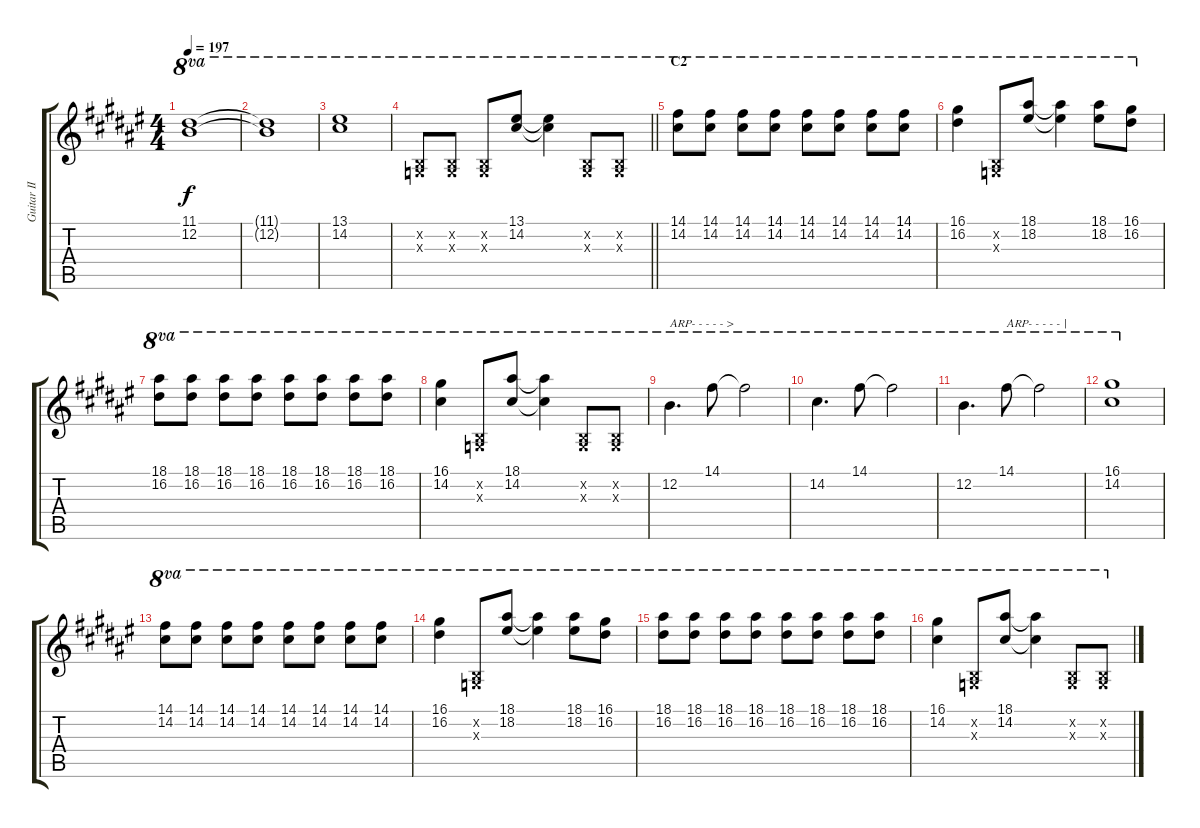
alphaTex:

\track ("Guitar II (Nakano Azusa)" "Guitar II ") {instrument distortionguitar}
\staff {score tabs}
\tuning (E4 B3 G3 D3 A2 E2) {hide}
\ts (4 4)
\tempo 197
\clef g2
\ks f#
(11.1 12.2).1{ot 8va dy f} |
(11.1{t} 12.2{t}).1{ot 8va} |
(13.1 14.2).1{ot 8va} |
\barLineRight lightlight
(0.2{x} 0.3{x}).8{ot 8va} (0.2{x} 0.3{x}).8{ot 8va} (0.2{x} 0.3{x}).8{ot 8va} (13.1 14.2).8{ot 8va} (13.1{t} 14.2{t}).4{ot 8va} (0.2{x} 0.3{x}).8{ot 8va} (0.2{x} 0.3{x}).8{ot 8va} |
\section ("" "C2")
(14.1 14.2).8{ot 8va} (14.1 14.2).8{ot 8va} (14.1 14.2).8{ot 8va} (14.1 14.2).8{ot 8va} (14.1 14.2).8{ot 8va} (14.1 14.2).8{ot 8va} (14.1 14.2).8{ot 8va} (14.1 14.2).8{ot 8va} |
(16.1 16.2).4{ot 8va} (0.2{x} 0.3{x}).8{ot 8va} (18.1 18.2).8{ot 8va} (18.1{t} 18.2{t}).4{ot 8va} (18.1 18.2).8{ot 8va} (16.1 16.2).8{ot 8va} |
(18.1 16.2).8{ot 8va} (18.1 16.2).8{ot 8va} (18.1 16.2).8{ot 8va} (18.1 16.2).8{ot 8va} (18.1 16.2).8{ot 8va} (18.1 16.2).8{ot 8va} (18.1 16.2).8{ot 8va} (18.1 16.2).8{ot 8va} |
(16.1 14.2).4{ot 8va} (0.2{x} 0.3{x}).8{ot 8va} (18.1 14.2).8{ot 8va} (18.1{t} 14.2{t}).4{ot 8va} (0.2{x} 0.3{x}).8{ot 8va} (0.2{x} 0.3{x}).8{ot 8va} |
12.2.4{d ot 8va txt "ARP- - - - - >"} 14.1.8{ot 8va} 14.1{t}.2{ot 8va} |
14.2.4{d ot 8va} 14.1.8{ot 8va} 14.1{t}.2{ot 8va} |
12.2.4{d ot 8va} 14.1.8{ot 8va txt "ARP- - - - - |"} 14.1{t}.2{ot 8va} |
(16.1 14.2).1{ot 8va} |
(14.1 14.2).8{ot 8va} (14.1 14.2).8{ot 8va} (14.1 14.2).8{ot 8va} (14.1 14.2).8{ot 8va} (14.1 14.2).8{ot 8va} (14.1 14.2).8{ot 8va} (14.1 14.2).8{ot 8va} (14.1 14.2).8{ot 8va} |
(16.1 16.2).4{ot 8va} (0.2{x} 0.3{x}).8{ot 8va} (18.1 18.2).8{ot 8va} (18.1{t} 18.2{t}).4{ot 8va} (18.1 18.2).8{ot 8va} (16.1 16.2).8{ot 8va} |
(18.1 16.2).8{ot 8va} (18.1 16.2).8{ot 8va} (18.1 16.2).8{ot 8va} (18.1 16.2).8{ot 8va} (18.1 16.2).8{ot 8va} (18.1 16.2).8{ot 8va} (18.1 16.2).8{ot 8va} (18.1 16.2).8{ot 8va} |
(16.1 14.2).4{ot 8va} (0.2{x} 0.3{x}).8{ot 8va} (18.1 14.2).8{ot 8va} (18.1{t} 14.2{t}).4{ot 8va} (0.2{x} 0.3{x}).8{ot 8va} (0.2{x} 0.3{x}).8{ot 8va}
